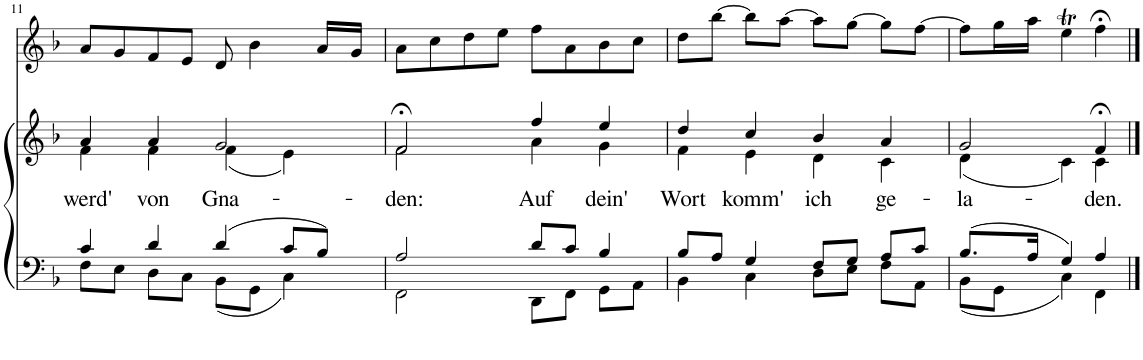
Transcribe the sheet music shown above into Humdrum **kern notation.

**kern	**kern	**kern	**kern	**kern	**kern	**kern	**kern	**text	**kern
*part9	*part8	*part7	*part6	*part5	*part4	*part3	*part2	*part2	*part1
*staff9	*staff8	*staff7	*staff6	*staff5	*staff4	*staff3	*staff2	*staff2	*staff1
*I"Contrabass	*I"Bassoon	*I"Violoncello	*I"Viola	*I"Viola	*I"Tenor/Bass	*I"Violin	*I"Soprano/Alto	*	*I"Violin
*I'Cb.	*I'Bsn.	*I'Vc	*I'Vla.	*I'Vla.	*	*I'Vln.	*	*	*I'Vln
!!LO:PB:g=z
*clefF4	*clefF4	*clefF4	*clefC3	*clefC3	*clefF4	*clefG2	*clefG2	*	*clefG2
*Trd7c12	*	*	*	*	*	*	*	*	*
*k[b-]	*k[b-]	*k[b-]	*k[b-]	*k[b-]	*k[b-]	*k[b-]	*k[b-]	*	*k[b-]
*M4/4	*M4/4	*M4/4	*M4/4	*M4/4	*M4/4	*M4/4	*M4/4	*	*M4/4
*met(c)	*met(c)	*met(c)	*met(c)	*met(c)	*met(c)	*met(c)	*met(c)	*	*met(c)
=11	=11	=11	=11	=11	=11	=11	=11	=11	=11
*	*	*	*	*	*^	*	*	*	*
!	!	!	!	!	!	!	!	!	!LO:LY:b	!
*	*	*	*	*	*	*	*	*^	*	*
8F\L	8F\L	8F\L	4c	4f	4c/	8F\L	4a	4a/	4f\	werd'	8a/L
8E\J	8E\J	8E\J	.	.	.	8E\J	.	.	.	.	8g/
!	!	!	!	!	!	!	!	!	!	!LO:LY:b	!
8D/L	8D/L	8D/L	4d	4f	4d/	8D\L	4a	4a/	4f\	von	8f/
8C/J	8C/J	8C/J	.	.	.	8C\J	.	.	.	.	8e/J
!	!	!	!	!	!	!	!	!	!	!LO:LY:b	!
8BB-/L	8BB-/L	8BB-/L	4d	4f	(4d/	(8BB-\L	2g	2g/	(4f\	Gna-	8d/
8GG/J	8GG/J	8GG/J	.	.	.	8GG\J	.	.	.	.	4b-\
4C	4C	4C	8c/L	4e	8c/L	4C\)	.	.	4e\)	.	.
.	.	.	8B-/J	.	8B-/J)	.	.	.	.	.	16a/LL
.	.	.	.	.	.	.	.	.	.	.	16g/JJ
=12	=12	=12	=12	=12	=12	=12	=12	=12	=12	=12	=12
!	!	!	!	!	!	!	!	!	!	!LO:LY:b	!
2FF	2FF	2FF	2A	2f	2A/	2FF\	2f	2f;</	2f\	-den:	8a\L
.	.	.	.	.	.	.	.	.	.	.	8cc\
.	.	.	.	.	.	.	.	.	.	.	8dd\
.	.	.	.	.	.	.	.	.	.	.	8ee\J
!	!	!	!	!	!	!	!	!	!	!LO:LY:b	!
8DD/L	8DD/L	8DD/L	8d\L	4a	8d/L	8DD\L	4ff	4ff/	4a\	Auf	8ff\L
8FF/J	8FF/J	8FF/J	8c\J	.	8c/J	8FF\J	.	.	.	.	8a\
!	!	!	!	!	!	!	!	!	!	!LO:LY:b	!
8GG/L	8GG/L	8GG/L	4B-	4g	4B-/	8GG\L	4ee	4ee/	4g\	dein'	8b-\
8AA/J	8AA/J	8AA/J	.	.	.	8AA\J	.	.	.	.	8cc\J
=13	=13	=13	=13	=13	=13	=13	=13	=13	=13	=13	=13
!	!	!	!	!	!	!	!	!	!	!LO:LY:b	!
4BB-	4BB-	4BB-	8B-/L	4f	8B-/L	4BB-\	4dd	4dd/	4f\	Wort	8dd\L
.	.	.	8A/J	.	8A/J	.	.	.	.	.	[8bb-\J
!	!	!	!	!	!	!	!	!	!	!LO:LY:b	!
4C	4C	4C	4G	4e	4G/	4C\	4cc	4cc/	4e\	komm'	8bb-\L]
.	.	.	.	.	.	.	.	.	.	.	[8aa\J
!	!	!	!	!	!	!	!	!	!	!LO:LY:b	!
8D\L	8D\L	8D\L	8F/L	4d	8F/L	8D\L	4b-	4b-/	4d\	ich	8aa\L]
8E\J	8E\J	8E\J	8G/J	.	8G/J	8E\J	.	.	.	.	[8gg\J
!	!	!	!	!	!	!	!	!	!	!LO:LY:b	!
8F/L	8F/L	8F/L	8A/L	4c	8A/L	8F\L	4a	4a/	4c\	ge-	8gg\L]
8AA/J	8AA/J	8AA/J	8c/J	.	8c/J	8AA\J	.	.	.	.	[8ff\J
=14	=14	=14	=14	=14	=14	=14	=14	=14	=14	=14	=14
!	!	!	!	!	!	!	!	!	!	!LO:LY:b	!
8BB-/L	8BB-/L	8BB-/L	8.B-/L	4d	(8.B-/L	(8BB-\L	2g	2g/	(4d\	-la-	8ff\L]
8GG/J	8GG/J	8GG/J	.	.	.	8GG\J	.	.	.	.	16gg\L
.	.	.	16A/Jk	.	16A/Jk	.	.	.	.	.	16aa\JJ
4C	4C	4C	4G	4c	4G/)	4C\)	.	.	4c\)	.	4eet\
!	!	!	!	!	!	!	!	!	!	!LO:LY:b	!
4FF	4FF	4FF	4A	4c	4A/	4FF\	4f	4f;</	4c\	-den.	4ff;<\
*	*	*	*	*	*v	*v	*	*v	*v	*	*
==	==	==	==	==	==	==	==	==	==
*-	*-	*-	*-	*-	*-	*-	*-	*-	*-
